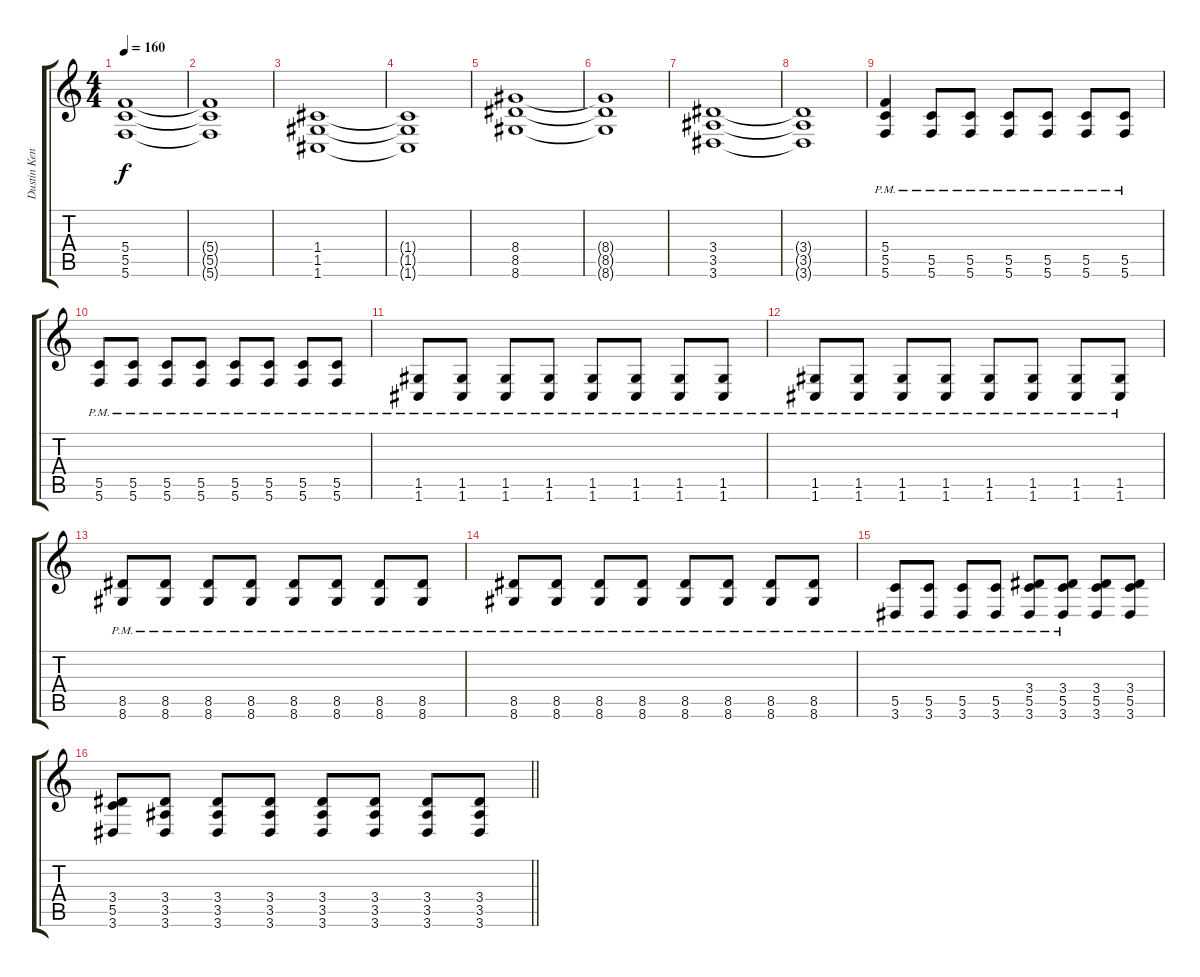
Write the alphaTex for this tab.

\track ("Dustin Kensrue" "Dustin Ken") {instrument overdrivenguitar}
\staff {score tabs}
\tuning (D4 A3 F3 C3 G2 C2) {hide}
\ts (4 4)
\tempo 160
\clef g2
\ks c
(5.4 5.5 5.6).1{dy f} |
(5.4{t} 5.5{t} 5.6{t}).1 |
(1.4 1.5 1.6).1 |
(1.4{t} 1.5{t} 1.6{t}).1 |
(8.4 8.5 8.6).1 |
(8.4{t} 8.5{t} 8.6{t}).1 |
(3.4 3.5 3.6).1 |
(3.4{t} 3.5{t} 3.6{t}).1 |
(5.4{pm} 5.5{pm} 5.6{pm}).4 (5.5{pm} 5.6{pm}).8 (5.5{pm} 5.6{pm}).8 (5.5{pm} 5.6{pm}).8 (5.5{pm} 5.6{pm}).8 (5.5{pm} 5.6{pm}).8 (5.5{pm} 5.6{pm}).8 |
(5.5{pm} 5.6{pm}).8 (5.5{pm} 5.6{pm}).8 (5.5{pm} 5.6{pm}).8 (5.5{pm} 5.6{pm}).8 (5.5{pm} 5.6{pm}).8 (5.5{pm} 5.6{pm}).8 (5.5{pm} 5.6{pm}).8 (5.5{pm} 5.6{pm}).8 |
(1.5{pm} 1.6{pm}).8 (1.5{pm} 1.6{pm}).8 (1.5{pm} 1.6{pm}).8 (1.5{pm} 1.6{pm}).8 (1.5{pm} 1.6{pm}).8 (1.5{pm} 1.6{pm}).8 (1.5{pm} 1.6{pm}).8 (1.5{pm} 1.6{pm}).8 |
(1.5{pm} 1.6{pm}).8 (1.5{pm} 1.6{pm}).8 (1.5{pm} 1.6{pm}).8 (1.5{pm} 1.6{pm}).8 (1.5{pm} 1.6{pm}).8 (1.5{pm} 1.6{pm}).8 (1.5{pm} 1.6{pm}).8 (1.5{pm} 1.6{pm}).8 |
(8.5{pm} 8.6{pm}).8 (8.5{pm} 8.6{pm}).8 (8.5{pm} 8.6{pm}).8 (8.5{pm} 8.6{pm}).8 (8.5{pm} 8.6{pm}).8 (8.5{pm} 8.6{pm}).8 (8.5{pm} 8.6{pm}).8 (8.5{pm} 8.6{pm}).8 |
(8.5{pm} 8.6{pm}).8 (8.5{pm} 8.6{pm}).8 (8.5{pm} 8.6{pm}).8 (8.5{pm} 8.6{pm}).8 (8.5{pm} 8.6{pm}).8 (8.5{pm} 8.6{pm}).8 (8.5{pm} 8.6{pm}).8 (8.5{pm} 8.6{pm}).8 |
(5.5{pm} 3.6{pm}).8 (5.5{pm} 3.6{pm}).8 (5.5{pm} 3.6{pm}).8 (5.5{pm} 3.6{pm}).8 (3.4{pm} 5.5{pm} 3.6{pm}).8 (3.4{pm} 5.5{pm} 3.6{pm}).8 (3.4 5.5 3.6).8 (3.4 5.5 3.6).8 |
\barLineRight lightlight
(3.4 5.5 3.6).8 (3.4 3.5 3.6).8 (3.4 3.5 3.6).8 (3.4 3.5 3.6).8 (3.4 3.5 3.6).8 (3.4 3.5 3.6).8 (3.4 3.5 3.6).8 (3.4 3.5 3.6).8
